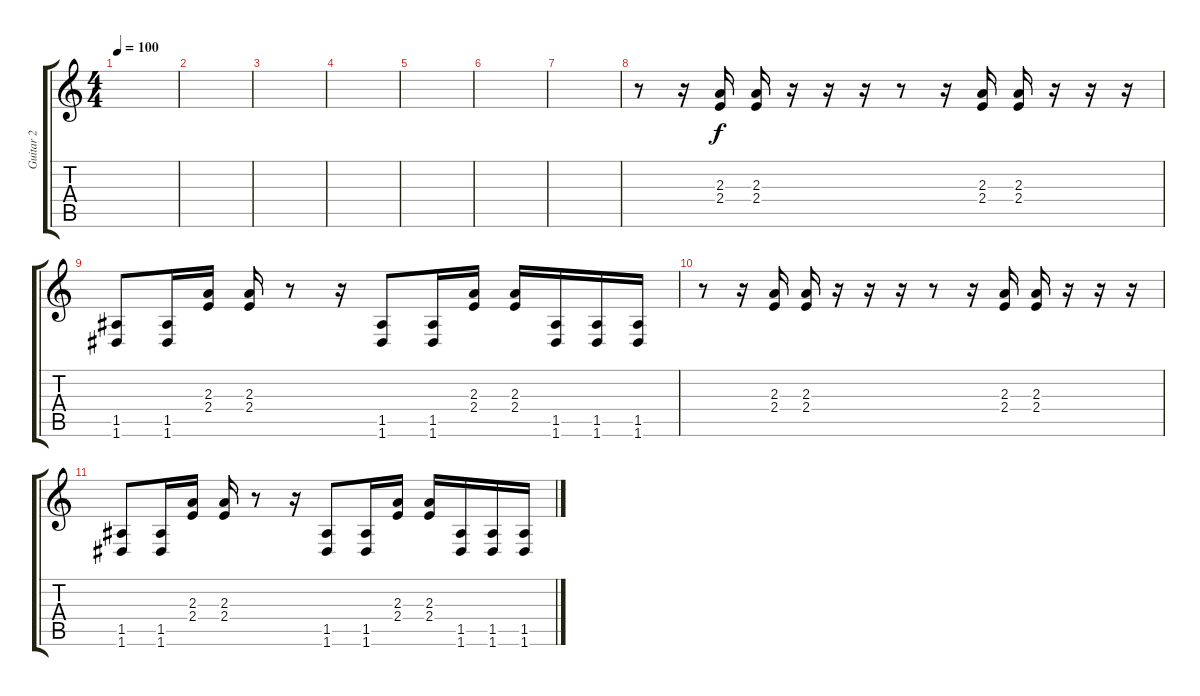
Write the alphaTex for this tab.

\track ("Guitar 2" "Guitar 2") {instrument distortionguitar}
\staff {score tabs}
\tuning (E4 B3 G3 D3 A2 D2) {hide}
\ts (4 4)
\tempo 100
\clef g2
\ks c
|
|
|
|
|
|
|
r.8 r.16 (2.3 2.4).16 (2.3 2.4).16 r.16 r.16 r.16 r.8 r.16 (2.3 2.4).16 (2.3 2.4).16 r.16 r.16 r.16 |
(1.5 1.6).8 (1.5 1.6).16 (2.3 2.4).16 (2.3 2.4).16 r.8 r.16 (1.5 1.6).8 (1.5 1.6).16 (2.3 2.4).16 (2.3 2.4).16 (1.5 1.6).16 (1.5 1.6).16 (1.5 1.6).16 |
r.8 r.16 (2.3 2.4).16 (2.3 2.4).16 r.16 r.16 r.16 r.8 r.16 (2.3 2.4).16 (2.3 2.4).16 r.16 r.16 r.16 |
(1.5 1.6).8 (1.5 1.6).16 (2.3 2.4).16 (2.3 2.4).16 r.8 r.16 (1.5 1.6).8 (1.5 1.6).16 (2.3 2.4).16 (2.3 2.4).16 (1.5 1.6).16 (1.5 1.6).16 (1.5 1.6).16
